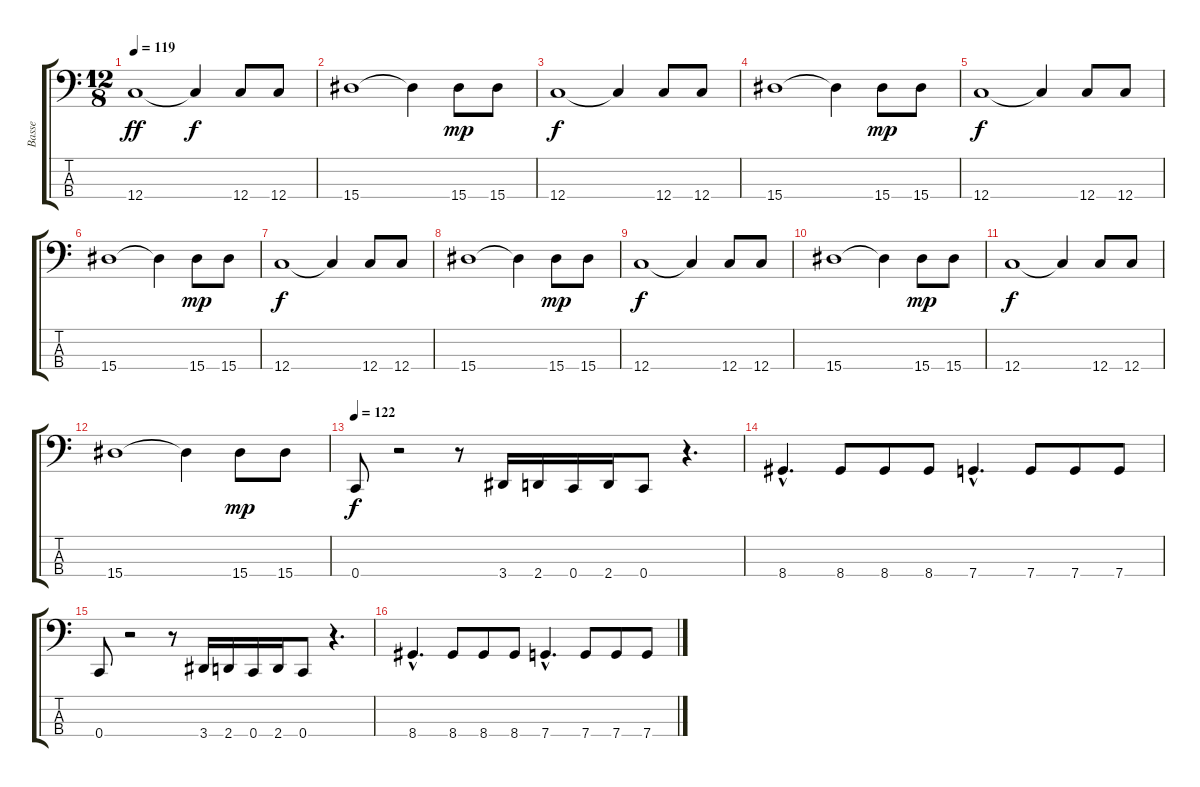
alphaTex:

\track ("Basse" "Basse") {instrument electricbassfinger}
\staff {score tabs}
\tuning (F2 C2 G1 C1) {hide}
\ts (12 8)
\tempo 119
\clef f4
\ks c
12.4.1{dy ff volume 13 instrument electricbassfinger} 12.4{t}.4{dy f} 12.4.8 12.4.8 |
15.4.1 15.4{t}.4 15.4.8{dy mp} 15.4.8 |
12.4.1{dy f} 12.4{t}.4 12.4.8 12.4.8 |
15.4.1 15.4{t}.4 15.4.8{dy mp} 15.4.8 |
12.4.1{dy f} 12.4{t}.4 12.4.8 12.4.8 |
15.4.1 15.4{t}.4 15.4.8{dy mp} 15.4.8 |
12.4.1{dy f} 12.4{t}.4 12.4.8 12.4.8 |
15.4.1 15.4{t}.4 15.4.8{dy mp} 15.4.8 |
12.4.1{dy f volume 16} 12.4{t}.4 12.4.8 12.4.8 |
15.4.1 15.4{t}.4 15.4.8{dy mp} 15.4.8 |
12.4.1{dy f} 12.4{t}.4 12.4.8 12.4.8 |
15.4.1 15.4{t}.4 15.4.8{dy mp} 15.4.8 |
\tempo 122
0.4.8{dy f instrument fretlessbass} r.2 r.8 3.4.16 2.4.16 0.4.16 2.4.16 0.4.8 r.4{d} |
8.4{hac}.4{d} 8.4.8 8.4.8 8.4.8 7.4{hac}.4{d} 7.4.8 7.4.8 7.4.8 |
0.4.8 r.2 r.8 3.4.16 2.4.16 0.4.16 2.4.16 0.4.8 r.4{d} |
8.4{hac}.4{d} 8.4.8 8.4.8 8.4.8 7.4{hac}.4{d} 7.4.8 7.4.8 7.4.8
